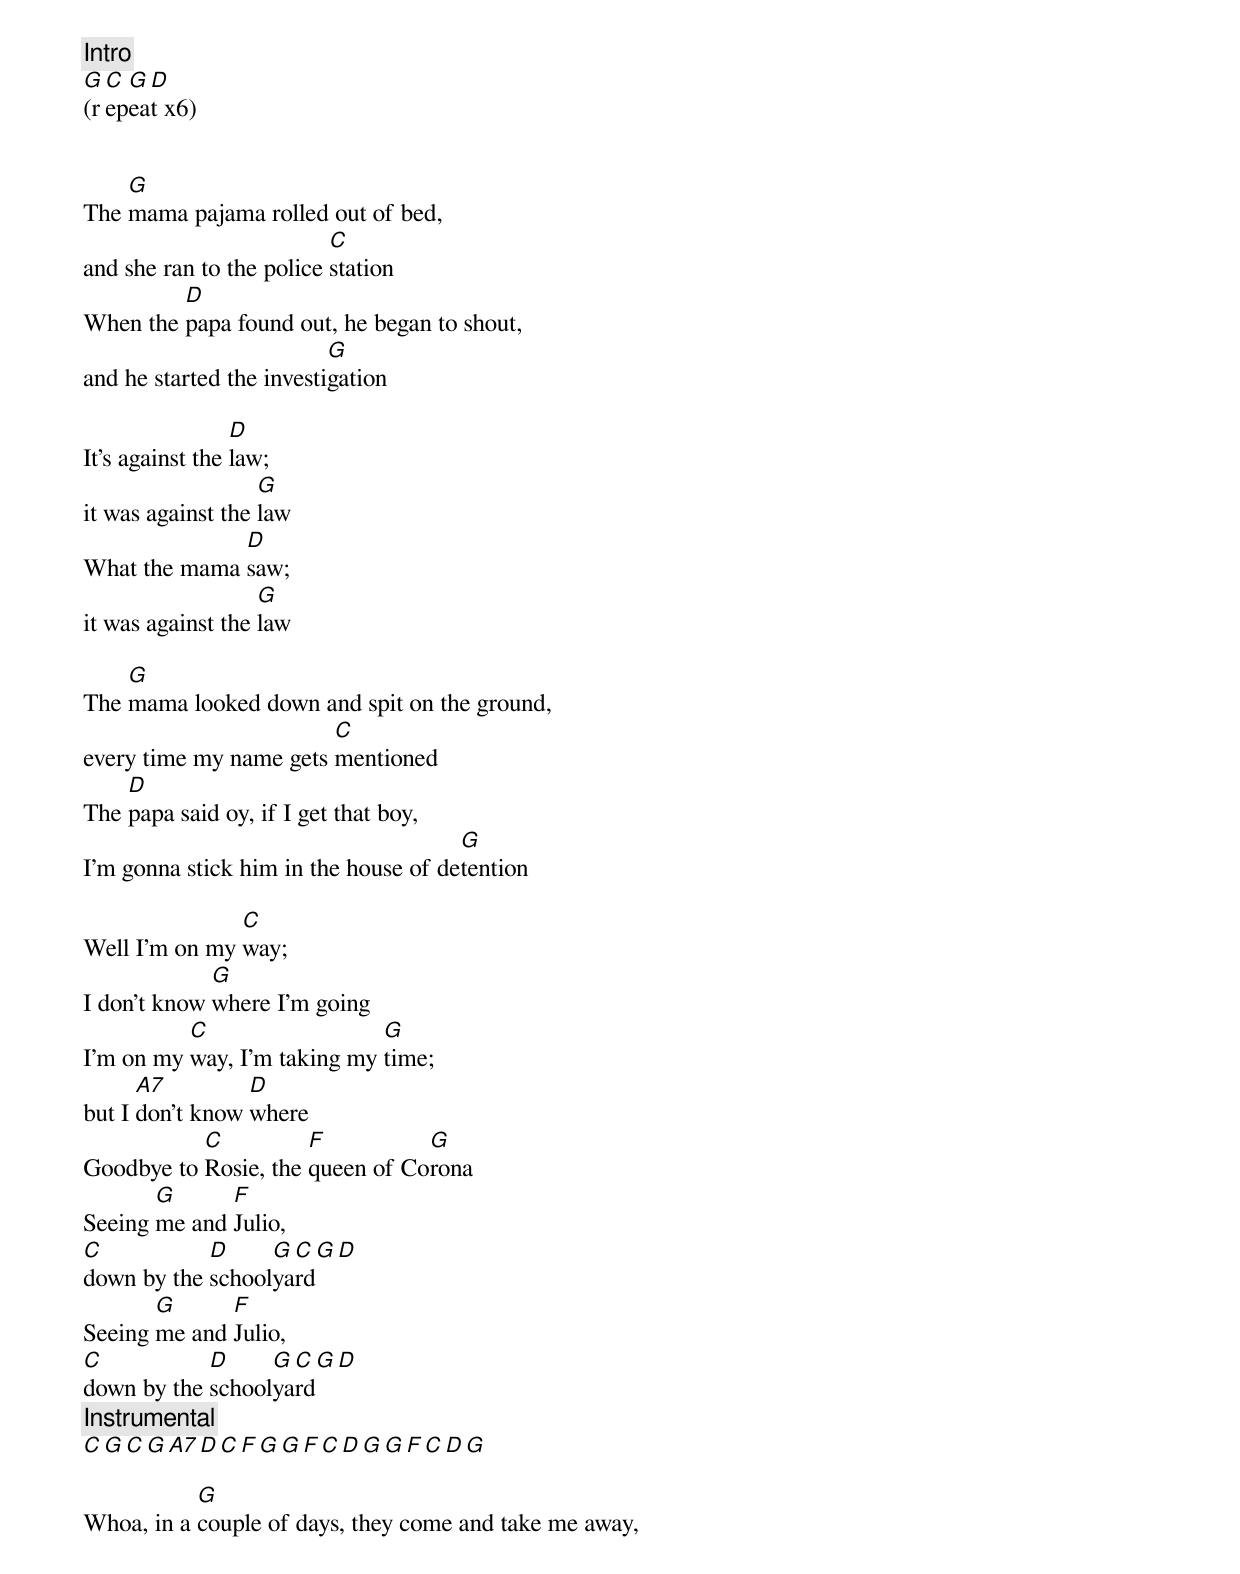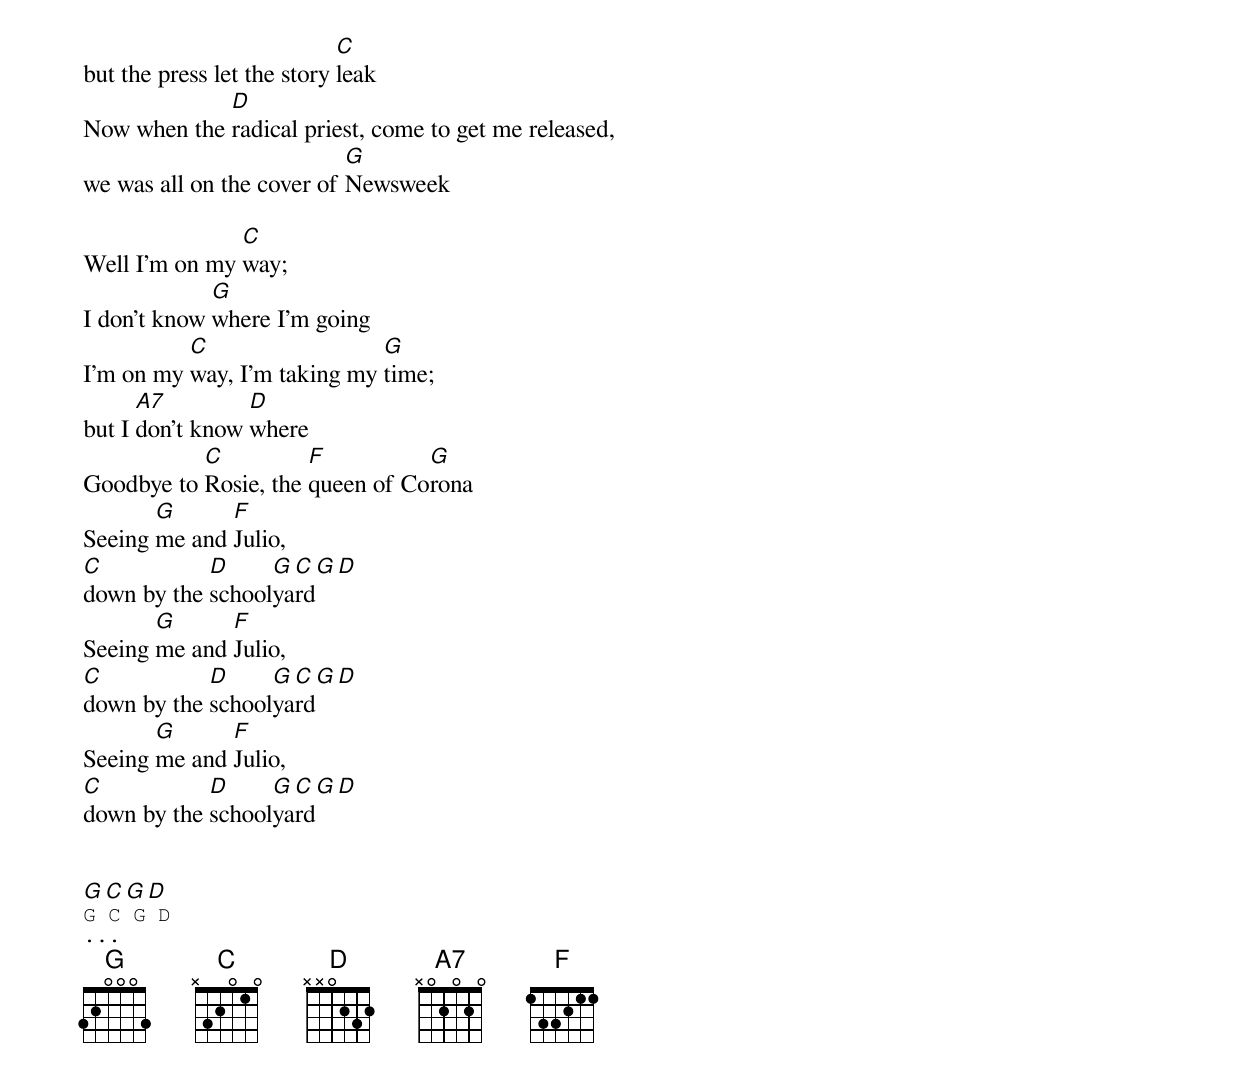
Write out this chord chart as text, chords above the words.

[Intro]
G C G D
(repeat x6)


    G
The mama pajama rolled out of bed,
                          C
and she ran to the police station
         D
When the papa found out, he began to shout,
                          G
and he started the investigation

                 D
It's against the law;
                   G
it was against the law
              D
What the mama saw;
                   G
it was against the law

    G
The mama looked down and spit on the ground,
                        C
every time my name gets mentioned
    D
The papa said oy, if I get that boy,
                                      G
I'm gonna stick him in the house of detention

               C
Well I'm on my way;
             G
I don't know where I'm going
          C                  G
I'm on my way, I'm taking my time;
      A7         D
but I don't know where
           C          F          G
Goodbye to Rosie, the queen of Corona
       G      F
Seeing me and Julio,
C           D     G C G D
down by the schoolyard
       G      F
Seeing me and Julio,
C           D     G C G D
down by the schoolyard
[Instrumental]
C G C G A7 D C F G  G F C D G  G F C D G

           G
Whoa, in a couple of days, they come and take me away,
                            C
but the press let the story leak
             D
Now when the radical priest, come to get me released,
                           G
we was all on the cover of Newsweek

               C
Well I'm on my way;
             G
I don't know where I'm going
          C                  G
I'm on my way, I'm taking my time;
      A7         D
but I don't know where
           C          F          G
Goodbye to Rosie, the queen of Corona
       G      F
Seeing me and Julio,
C           D     G C G D
down by the schoolyard
       G      F
Seeing me and Julio,
C           D     G C G D
down by the schoolyard
       G      F
Seeing me and Julio,
C           D     G C G D
down by the schoolyard


G C G D
G C G D
...
